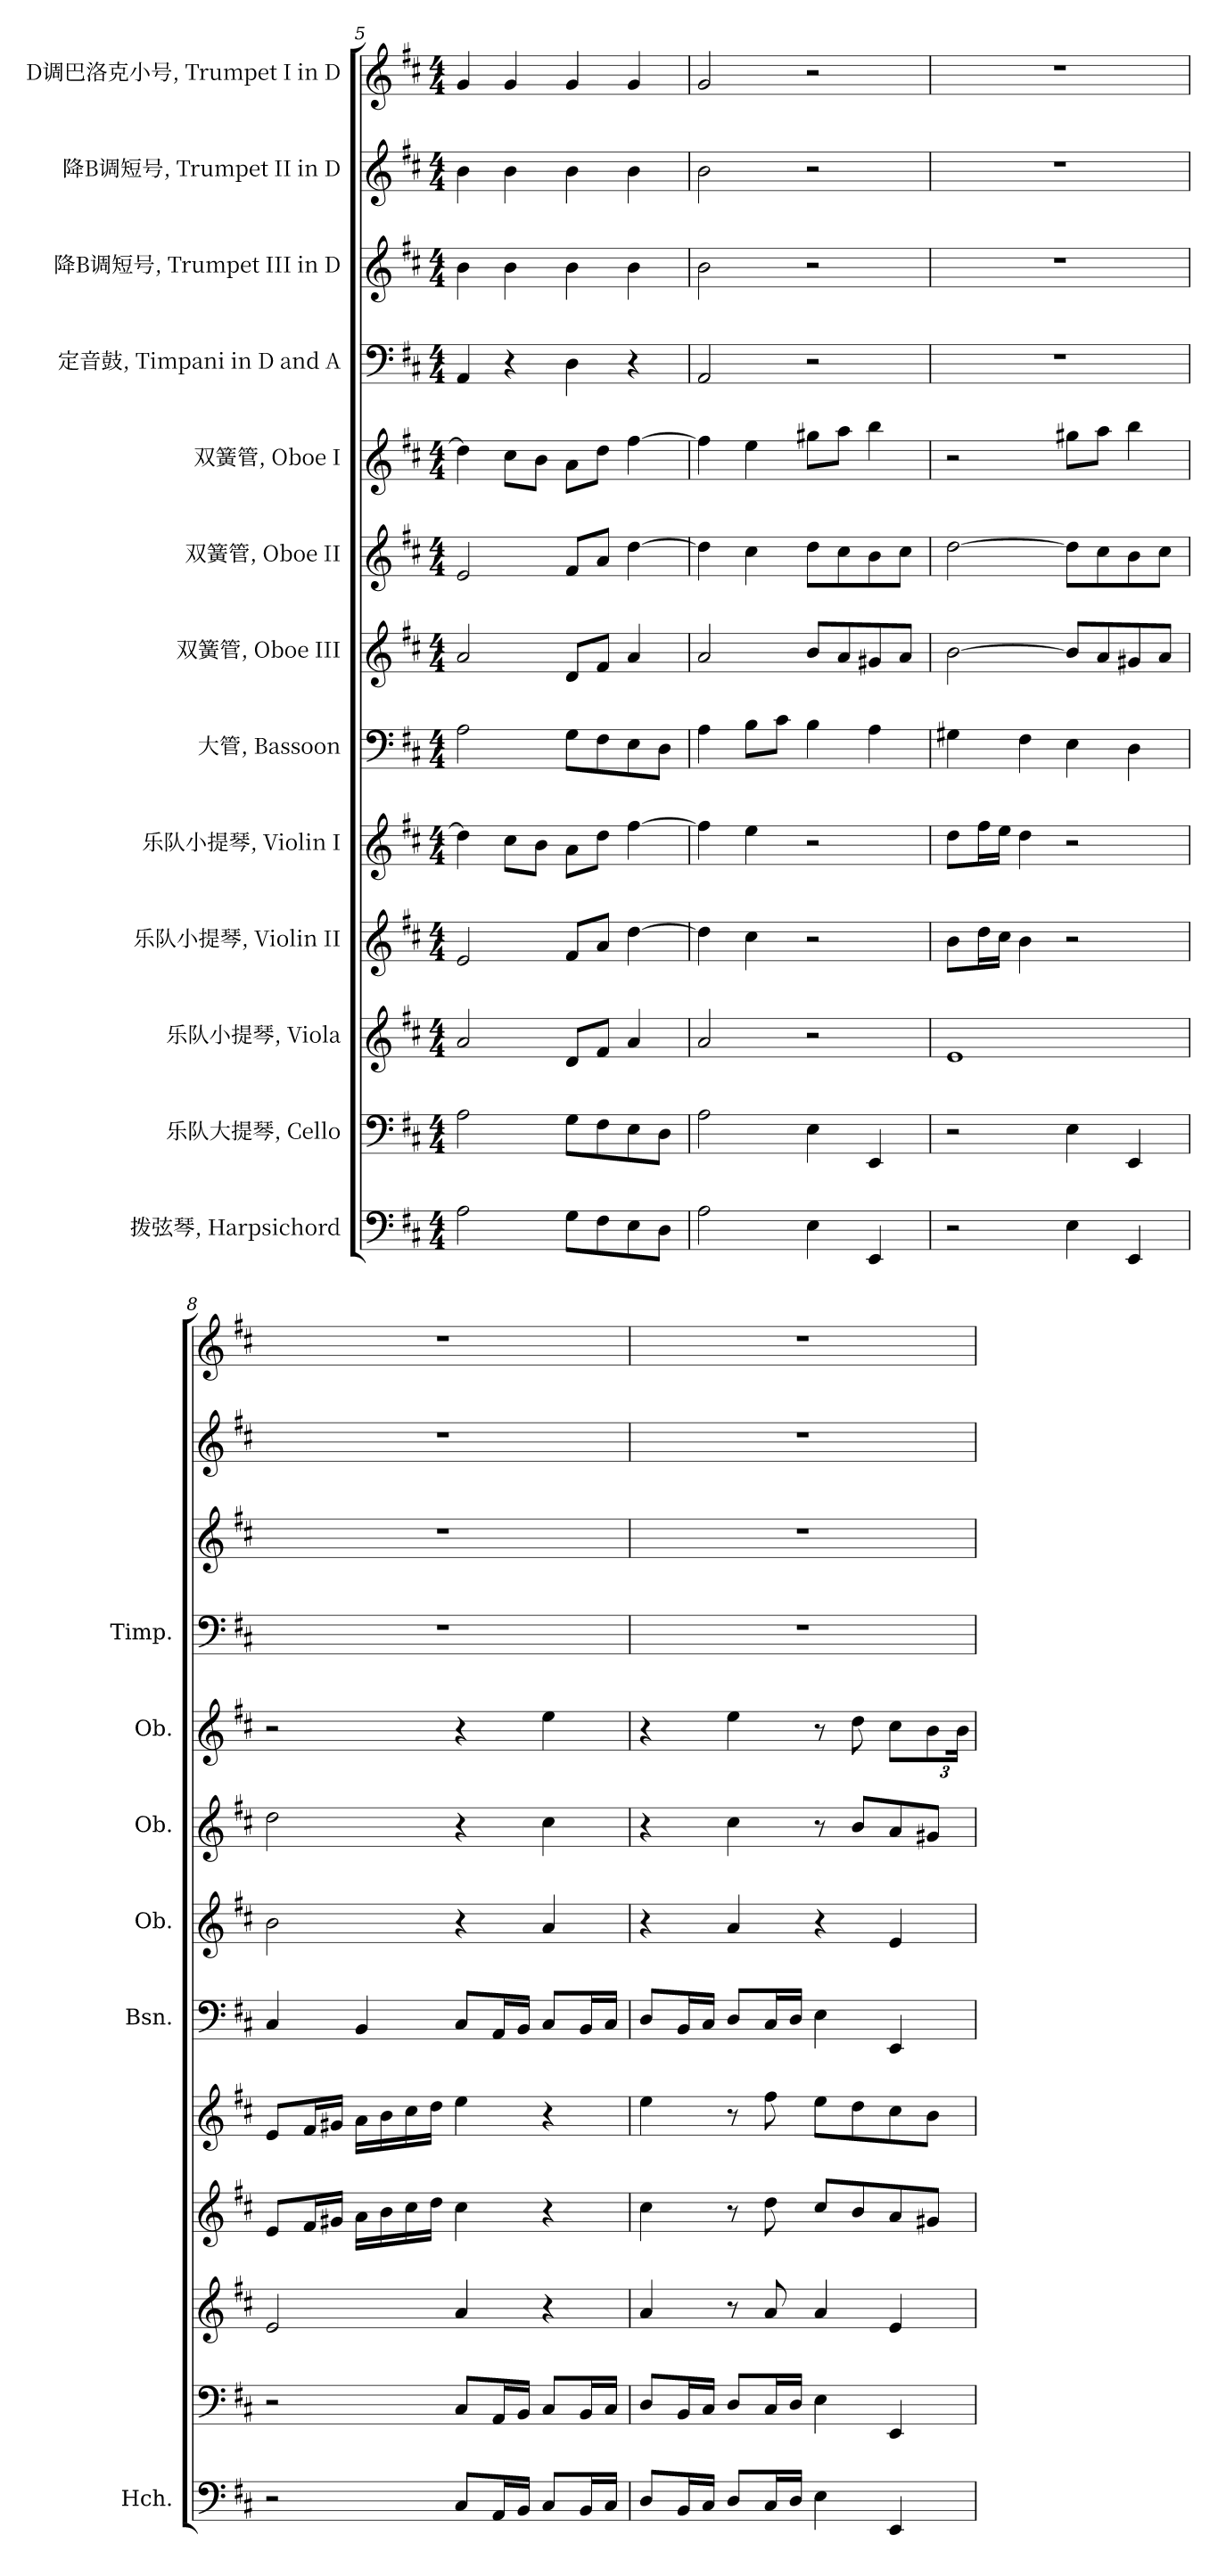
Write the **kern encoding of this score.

**kern	**kern	**kern	**kern	**kern	**kern	**kern	**kern	**kern	**kern	**kern	**kern	**kern
*part13	*part12	*part11	*part10	*part9	*part8	*part7	*part6	*part5	*part4	*part3	*part2	*part1
*staff13	*staff12	*staff11	*staff10	*staff9	*staff8	*staff7	*staff6	*staff5	*staff4	*staff3	*staff2	*staff1
*I"拨弦琴, Harpsichord	*I"乐队大提琴, Cello	*I"乐队小提琴, Viola	*I"乐队小提琴, Violin II	*I"乐队小提琴, Violin I	*I"大管, Bassoon	*I"双簧管, Oboe III	*I"双簧管, Oboe II	*I"双簧管, Oboe I	*I"定音鼓, Timpani in D and A	*I"降B调短号, Trumpet III in D	*I"降B调短号, Trumpet II in D	*I"D调巴洛克小号, Trumpet I in D
*I'Hch.	*	*	*	*	*I'Bsn.	*I'Ob.	*I'Ob.	*I'Ob.	*I'Timp.	*	*	*
*clefF4	*clefF4	*clefG2	*clefG2	*clefG2	*clefF4	*clefG2	*clefG2	*clefG2	*clefF4	*clefG2	*clefG2	*clefG2
*	*	*	*	*	*	*	*	*	*	*ITrd1c2	*ITrd1c2	*ITrd1c2
*k[f#c#]	*k[f#c#]	*k[f#c#]	*k[f#c#]	*k[f#c#]	*k[f#c#]	*k[f#c#]	*k[f#c#]	*k[f#c#]	*k[f#c#]	*k[]	*k[]	*k[]
*M4/4	*M4/4	*M4/4	*M4/4	*M4/4	*M4/4	*M4/4	*M4/4	*M4/4	*M4/4	*M4/4	*M4/4	*M4/4
=5	=5	=5	=5	=5	=5	=5	=5	=5	=5	=5	=5	=5
2A\	2A\	2a/	2e/	4dd\]	2A\	2a/	2e/	4dd\]	4AA/	4a\	4a\	4f/
.	.	.	.	8cc#\L	.	.	.	8cc#\L	4r	4a\	4a\	4f/
.	.	.	.	8b\J	.	.	.	8b\J	.	.	.	.
8G\L	8G\L	8d/L	8f#/L	8a\L	8G\L	8d/L	8f#/L	8a\L	4D\	4a\	4a\	4f/
8F#\	8F#\	8f#/J	8a/J	8dd\J	8F#\	8f#/J	8a/J	8dd\J	.	.	.	.
8E\	8E\	4a/	[4dd\	[4ff#\	8E\	4a/	[4dd\	[4ff#\	4r	4a\	4a\	4f/
8D\J	8D\J	.	.	.	8D\J	.	.	.	.	.	.	.
=6	=6	=6	=6	=6	=6	=6	=6	=6	=6	=6	=6	=6
2A\	2A\	2a/	4dd\]	4ff#\]	4A\	2a/	4dd\]	4ff#\]	2AA/	2a\	2a\	2f/
.	.	.	4cc#\	4ee\	8B\L	.	4cc#\	4ee\	.	.	.	.
.	.	.	.	.	8c#\J	.	.	.	.	.	.	.
4E\	4E\	2r	2r	2r	4B\	8b/L	8dd\L	8gg#X\L	2r	2r	2r	2r
.	.	.	.	.	.	8a/	8cc#\	8aa\J	.	.	.	.
4EE/	4EE/	.	.	.	4A\	8g#X/	8b\	4bb\	.	.	.	.
.	.	.	.	.	.	8a/J	8cc#\J	.	.	.	.	.
!!LO:PB:g=z
=7	=7	=7	=7	=7	=7	=7	=7	=7	=7	=7	=7	=7
2r	2r	1e	8b\L	8dd\L	4G#X\	[2b\	[2dd\	2r	1r	1r	1r	1r
.	.	.	16dd\L	16ff#\L	.	.	.	.	.	.	.	.
.	.	.	16cc#\JJ	16ee\JJ	.	.	.	.	.	.	.	.
.	.	.	4b\	4dd\	4F#\	.	.	.	.	.	.	.
4E\	4E\	.	2r	2r	4E\	8b/L]	8dd\L]	8gg#X\L	.	.	.	.
.	.	.	.	.	.	8a/	8cc#\	8aa\J	.	.	.	.
4EE/	4EE/	.	.	.	4D\	8g#X/	8b\	4bb\	.	.	.	.
.	.	.	.	.	.	8a/J	8cc#\J	.	.	.	.	.
=8	=8	=8	=8	=8	=8	=8	=8	=8	=8	=8	=8	=8
2r	2r	2e/	8e/L	8e/L	4C#/	2b\	2dd\	2r	1r	1r	1r	1r
.	.	.	16f#/L	16f#/L	.	.	.	.	.	.	.	.
.	.	.	16g#X/JJ	16g#X/JJ	.	.	.	.	.	.	.	.
.	.	.	16a\LL	16a\LL	4BB/	.	.	.	.	.	.	.
.	.	.	16b\	16b\	.	.	.	.	.	.	.	.
.	.	.	16cc#\	16cc#\	.	.	.	.	.	.	.	.
.	.	.	16dd\JJ	16dd\JJ	.	.	.	.	.	.	.	.
8C#/L	8C#/L	4a/	4cc#\	4ee\	8C#/L	4r	4r	4r	.	.	.	.
16AA/L	16AA/L	.	.	.	16AA/L	.	.	.	.	.	.	.
16BB/JJ	16BB/JJ	.	.	.	16BB/JJ	.	.	.	.	.	.	.
8C#/L	8C#/L	4r	4r	4r	8C#/L	4a/	4cc#\	4ee\	.	.	.	.
16BB/L	16BB/L	.	.	.	16BB/L	.	.	.	.	.	.	.
16C#/JJ	16C#/JJ	.	.	.	16C#/JJ	.	.	.	.	.	.	.
=9	=9	=9	=9	=9	=9	=9	=9	=9	=9	=9	=9	=9
8D/L	8D/L	4a/	4cc#\	4ee\	8D/L	4r	4r	4r	1r	1r	1r	1r
16BB/L	16BB/L	.	.	.	16BB/L	.	.	.	.	.	.	.
16C#/JJ	16C#/JJ	.	.	.	16C#/JJ	.	.	.	.	.	.	.
8D/L	8D/L	8r	8r	8r	8D/L	4a/	4cc#\	4ee\	.	.	.	.
16C#/L	16C#/L	8a/	8dd\	8ff#\	16C#/L	.	.	.	.	.	.	.
16D/JJ	16D/JJ	.	.	.	16D/JJ	.	.	.	.	.	.	.
4E\	4E\	4a/	8cc#/L	8ee\L	4E\	4r	8r	8r	.	.	.	.
.	.	.	8b/	8dd\	.	.	8b/L	8dd\	.	.	.	.
4EE/	4EE/	4e/	8a/	8cc#\	4EE/	4e/	8a/	8cc#\L	.	.	.	.
*	*	*	*	*	*	*	*	*Xbrackettup	*	*	*	*
.	.	.	8g#X/J	8b\J	.	.	8g#X/J	12b\	.	.	.	.
.	.	.	.	.	.	.	.	24b\Jk	.	.	.	.
=	=	=	=	=	=	=	=	=	=	=	=	=
*-	*-	*-	*-	*-	*-	*-	*-	*-	*-	*-	*-	*-
